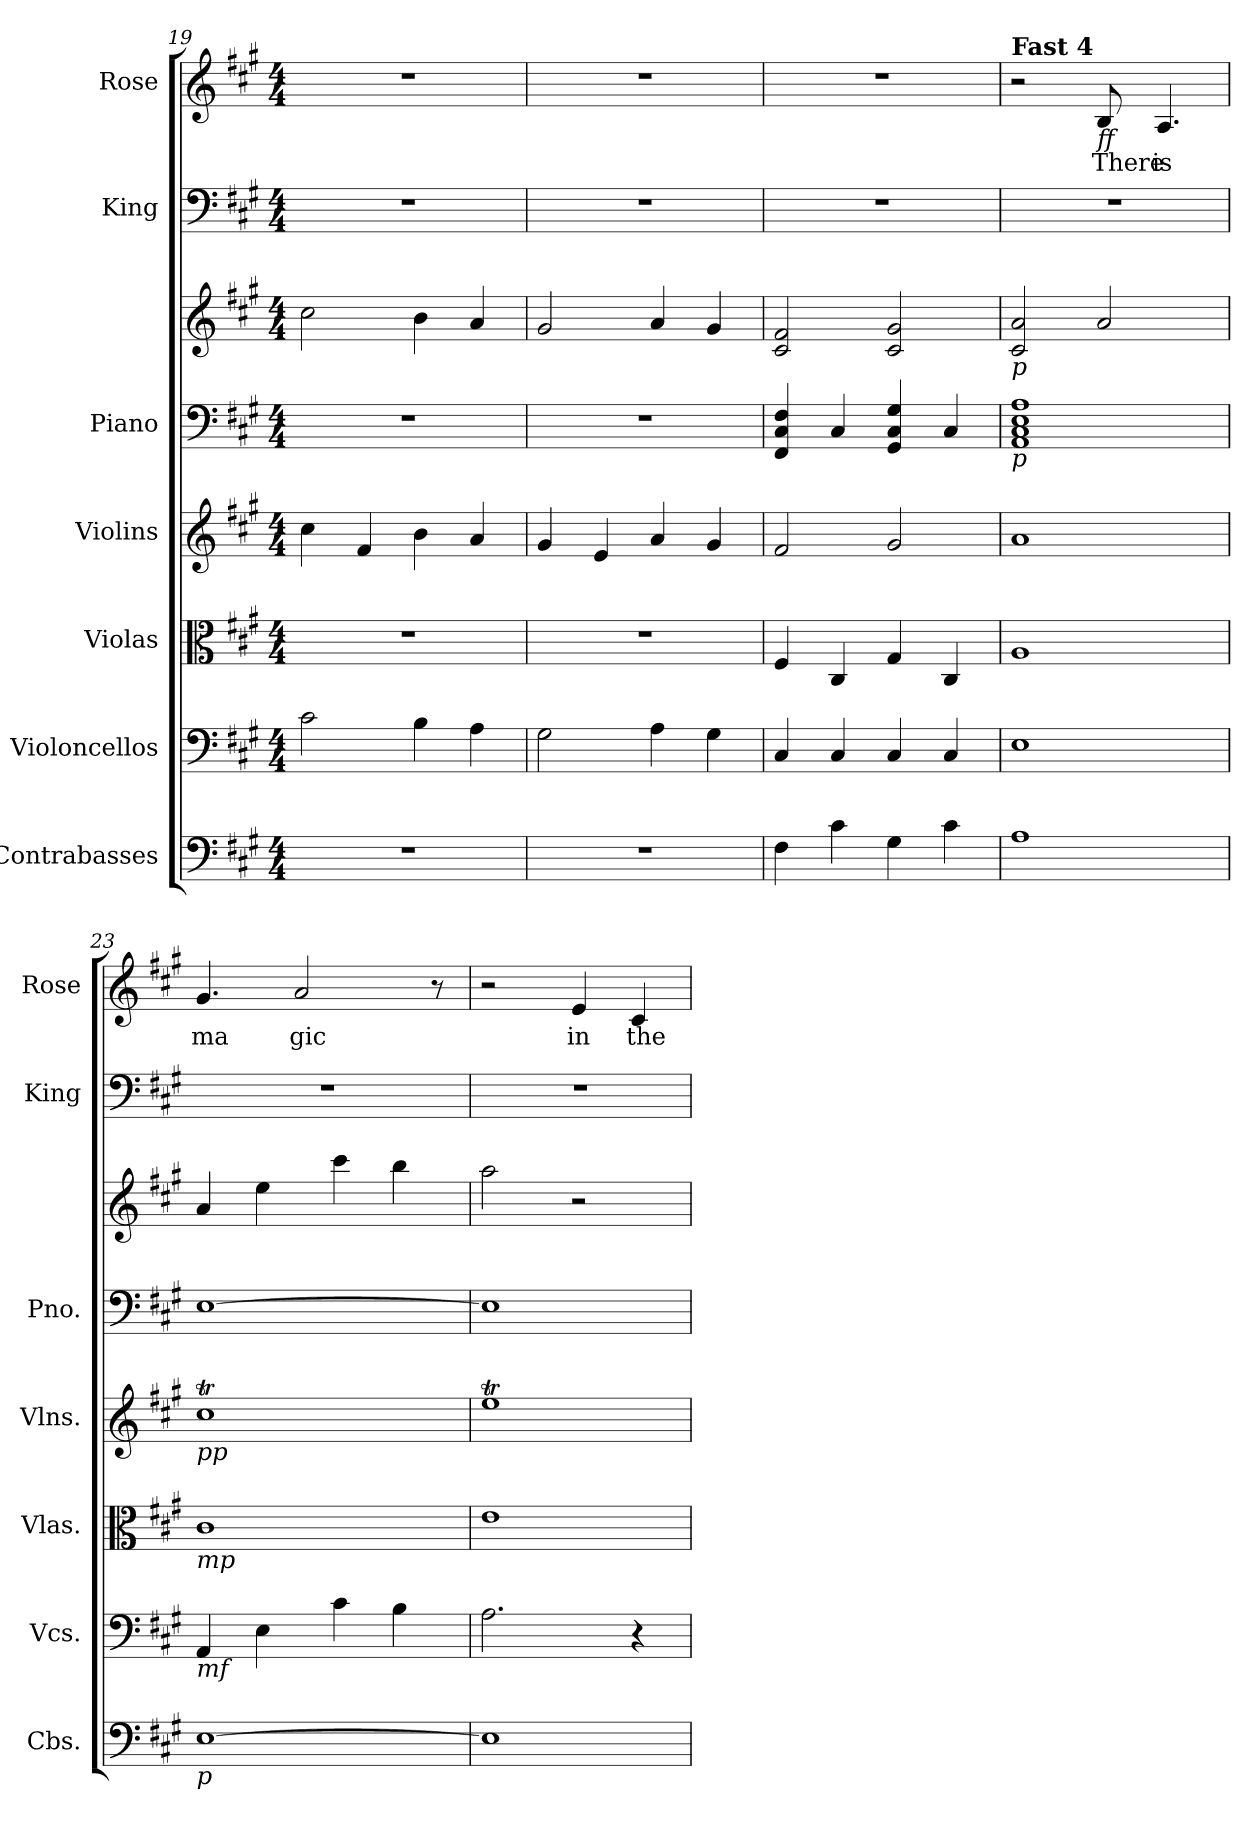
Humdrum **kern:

**kern	**kern	**kern	**kern	**kern	**kern	**kern	**kern	**text
*part7	*part6	*part5	*part4	*part3	*part3	*part2	*part1	*part1
*staff8	*staff7	*staff6	*staff5	*staff4	*staff3	*staff2	*staff1	*staff1
*I"Contrabasses	*I"Violoncellos	*I"Violas	*I"Violins	*I"Piano	*	*I"King	*I"Rose	*
*I'Cbs.	*I'Vcs.	*I'Vlas.	*I'Vlns.	*I'Pno.	*	*I'King	*I'Rose	*
!!LO:PB:g=z
*clefF4	*clefF4	*clefC3	*clefG2	*clefF4	*clefG2	*clefF4	*clefG2	*
*ITrd7c12	*	*	*	*	*	*	*	*
*k[f#c#g#]	*k[f#c#g#]	*k[f#c#g#]	*k[f#c#g#]	*k[f#c#g#]	*k[f#c#g#]	*k[f#c#g#]	*k[f#c#g#]	*
*M4/4	*M4/4	*M4/4	*M4/4	*M4/4	*M4/4	*M4/4	*M4/4	*
=19	=19	=19	=19	=19	=19	=19	=19	=19
1r	2c#\	1r	4cc#\	1r	2cc#\	1r	1r	.
.	.	.	4f#/	.	.	.	.	.
.	4B\	.	4b\	.	4b\	.	.	.
.	4A\	.	4a/	.	4a/	.	.	.
=20	=20	=20	=20	=20	=20	=20	=20	=20
1r	2G#\	1r	4g#/	1r	2g#/	1r	1r	.
.	.	.	4e/	.	.	.	.	.
.	4A\	.	4a/	.	4a/	.	.	.
.	4G#\	.	4g#/	.	4g#/	.	.	.
=21	=21	=21	=21	=21	=21	=21	=21	=21
4FF#\	4C#/	4F#/	2f#/	4FF#/ 4C#/ 4F#/	2c#/ 2f#/	1r	1r	.
4C#\	4C#/	4C#/	.	4C#/	.	.	.	.
4GG#\	4C#/	4G#/	2g#/	4GG#/ 4C#/ 4G#/	2c#/ 2g#/	.	.	.
4C#\	4C#/	4C#/	.	4C#/	.	.	.	.
=22	=22	=22	=22	=22	=22	=22	=22	=22
!	!	!	!	!	!	!	!LO:TX:a:B:t=Fast 4	!
!	!	!	!	!	!LO:TX:b:i:t=p	!	!	!
!	!	!	!	!LO:TX:b:i:t=p	!	!	!	!
1AA	1E	1A	1a	1AA 1C# 1E 1A	2c#/ 2a/	1r	2r	.
!	!	!	!	!	!	!	!LO:TX:b:i:t=ff	!
!	!	!	!	!	!	!	!	!LO:LY:b
.	.	.	.	.	2a/	.	8B/	There
!	!	!	!	!	!	!	!	!LO:LY:b
.	.	.	.	.	.	.	4.A/	is
=23	=23	=23	=23	=23	=23	=23	=23	=23
!	!	!	!LO:TX:b:i:t=pp	!	!	!	!	!
!	!	!LO:TX:b:i:t=mp	!	!	!	!	!	!
!	!LO:TX:b:i:t=mf	!	!	!	!	!	!	!
!LO:TX:b:i:t=p	!	!	!	!	!	!	!	!
!	!	!	!	!	!	!	!	!LO:LY:b
[1EE	4AA/	1c#	1cc#t	[1E	4a/	1r	4.g#/	ma
.	4E\	.	.	.	4ee\	.	.	.
!	!	!	!	!	!	!	!	!LO:LY:b
.	.	.	.	.	.	.	2a/	-gic
.	4c#\	.	.	.	4ccc#\	.	.	.
.	4B\	.	.	.	4bb\	.	.	.
.	.	.	.	.	.	.	8r	.
=24	=24	=24	=24	=24	=24	=24	=24	=24
1EE]	2.A\	1e	1eeT	1E]	2aa\	1r	2r	.
!	!	!	!	!	!	!	!	!LO:LY:b
.	.	.	.	.	2r	.	4e/	in
!	!	!	!	!	!	!	!	!LO:LY:b
.	4r	.	.	.	.	.	4c#/	the
=	=	=	=	=	=	=	=	=
*-	*-	*-	*-	*-	*-	*-	*-	*-
